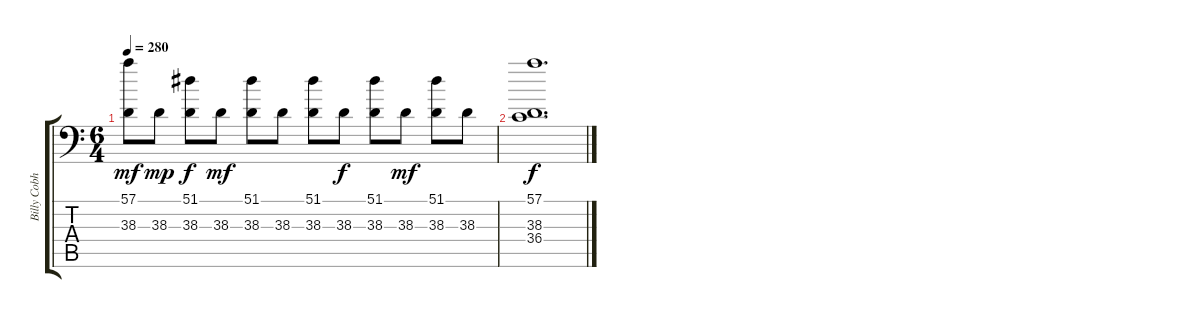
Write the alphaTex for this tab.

\track ("Billy Cobham" "Billy Cobh") {instrument acousticgrandpiano}
\staff {score tabs}
\tuning (C-1 C-1 C-1 C-1 C-1 C-1) {hide}
\ts (6 4)
\tempo 280
\clef f4
\ks c
(57.1 38.3).8{dy mf} 38.3.8{dy mp} (51.1 38.3).8{dy f} 38.3.8{dy mf} (51.1 38.3).8 38.3.8 (51.1 38.3).8 38.3.8{dy f} (51.1 38.3).8 38.3.8{dy mf} (51.1 38.3).8 38.3.8 |
(57.1 38.3 36.4).1{d dy f}
